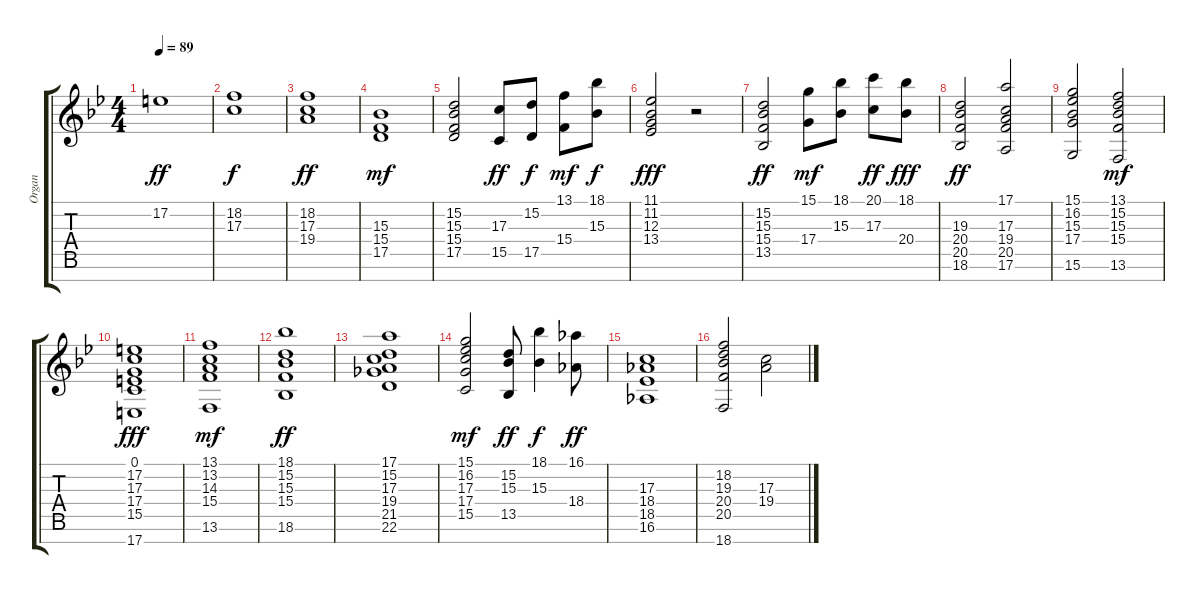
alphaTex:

\track ("Organ" "Organ") {instrument percussiveorgan}
\staff {score tabs}
\tuning (E4 B3 G3 D3 A2 E2 B1) {hide}
\ts (4 4)
\tempo 89
\clef g2
\ks bb
17.2.1{dy ff} |
(18.2 17.3).1{dy f} |
(18.2 17.3 19.4).1{dy ff} |
(15.3 15.4 17.5).1{dy mf} |
(15.2 15.3 15.4 17.5).2 (17.3 15.5).8{dy ff} (15.2 17.5).8{dy f} (13.1 15.4).8{dy mf} (18.1 15.3).8{dy f} |
(11.1 11.2 12.3 13.4).2{dy fff} r.2 |
(15.2 15.3 15.4 13.5).2{dy ff} (15.1 17.4).8{dy mf} (18.1 15.3).8 (20.1 17.3).8{dy ff} (18.1 20.4).8{dy fff} |
(19.3 20.4 20.5 18.6).2{dy ff} (17.1 17.3 19.4 20.5 17.6).2 |
(15.1 16.2 15.3 17.4 15.6).2 (13.1 15.2 15.3 15.4 13.6).2{dy mf} |
(0.1 17.2 17.3 17.4 15.5 17.7).1{dy fff} |
(13.1 13.2 14.3 15.4 13.6).1{dy mf} |
(18.1 15.2 15.3 15.4 18.6).1{dy ff} |
(17.1 15.2 17.3 19.4 21.5 22.6).1 |
(15.1 16.2 17.3 17.4 15.5).2{dy mf} (15.2 15.3 13.5).8{dy ff} (18.1 15.3).4{dy f} (16.1 18.4).8{dy ff} |
(17.3 18.4 18.5 16.6).1 |
(18.2 19.3 20.4 20.5 18.7).2 (17.3 19.4).2
